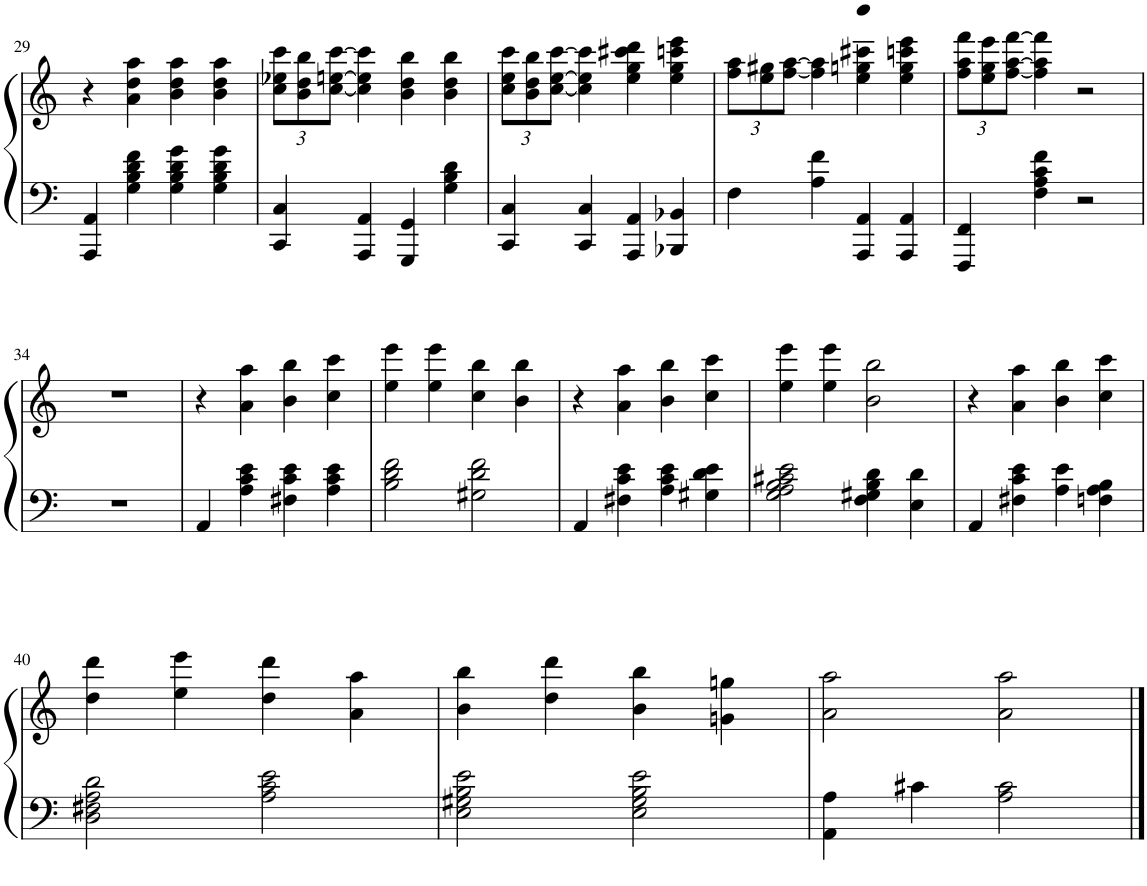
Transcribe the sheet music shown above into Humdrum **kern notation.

**kern	**kern
*part1	*part1
*staff2	*staff1
*I"Piano	*
*I'Pno.	*
!!LO:PB:g=z
*clefF4	*clefG2
*k[]	*k[]
*M4/4	*M4/4
=29	=29
4AAA/ 4AA/	4r
4G\ 4B\ 4d\ 4f\	4a\ 4dd\ 4aa\
4G\ 4B\ 4d\ 4g\	4b\ 4dd\ 4aa\
4G\ 4B\ 4d\ 4g\	4b\ 4dd\ 4aa\
=30	=30
*	*Xbrackettup
4CC/ 4C/	12cc\ 12ee-X\ 12ccc\L
.	12b\ 12dd\ 12bb\
.	[12cc\ [12een\ [12ccc\J
4AAA/ 4AA/	4cc\] 4ee\] 4ccc\]
4GGG/ 4GG/	4b\ 4dd\ 4bb\
4G\ 4B\ 4d\	4b\ 4dd\ 4bb\
=31	=31
4CC/ 4C/	12cc\ 12ee\ 12ccc\L
.	12b\ 12dd\ 12bb\
.	[12cc\ [12ee\ [12ccc\J
4CC/ 4C/	4cc\] 4ee\] 4ccc\]
4AAA/ 4AA/	4ee\ 4gg\ 4ccc#X\ 4ddd\
4BBB-X/ 4BB-X/	4ee\ 4gg\ 4cccn\ 4eee\
=32	=32
4F\	12ff\ 12aa\L
.	12ee\ 12gg#X\
.	[12ff\ [12aa\J
4A\ 4f\	4ff\] 4aa\]
4AAA/ 4AA/	4ee\ 4ggn\ 4ccc#X\ 4eee\
4AAA/ 4AA/	4ee\ 4gg\ 4cccn\ 4eee\
=33	=33
4FFF/ 4FF/	12ff\ 12aa\ 12fff\L
.	12ee\ 12gg\ 12eee\
.	[12ff\ [12aa\ [12fff\J
4F\ 4A\ 4c\ 4f\	4ff\] 4aa\] 4fff\]
2r	2r
!!LO:LB:g=z
=34	=34
1r	1r
=35	=35
4AA/	4r
4A\ 4c\ 4e\	4a\ 4aa\
4F#X\ 4c\ 4e\	4b\ 4bb\
4A\ 4c\ 4e\	4cc\ 4ccc\
=36	=36
2B\ 2d\ 2f\	4ee\ 4eee\
.	4ee\ 4eee\
2G#X\ 2d\ 2f\	4cc\ 4bb\
.	4b\ 4bb\
=37	=37
4AA/	4r
4F#X\ 4c\ 4e\	4a\ 4aa\
4A\ 4c\ 4e\	4b\ 4bb\
4G#X\ 4d\ 4e\	4cc\ 4ccc\
=38	=38
2G\ 2A\ 2B\ 2c#X\ 2e\	4ee\ 4eee\
.	4ee\ 4eee\
4F\ 4G#X\ 4B\ 4d\	2b\ 2bb\
4E\ 4d\	.
=39	=39
4AA/	4r
4F#X\ 4c\ 4e\	4a\ 4aa\
4A\ 4e\	4b\ 4bb\
4Fn\ 4A\ 4B\	4cc\ 4ccc\
!!LO:LB:g=z
=40	=40
2D\ 2F#X\ 2A\ 2d\	4dd\ 4ddd\
.	4ee\ 4eee\
2A\ 2c\ 2e\	4dd\ 4ddd\
.	4a\ 4aa\
=41	=41
2E\ 2G#X\ 2B\ 2e\	4b\ 4bb\
.	4dd\ 4ddd\
2E\ 2G#\ 2B\ 2e\	4b\ 4bb\
.	4gn\ 4ggn\
=42	=42
4AA\ 4A\	2a\ 2aa\
4c#X\	.
2A\ 2c#\	2a\ 2aa\
==	==
*-	*-
